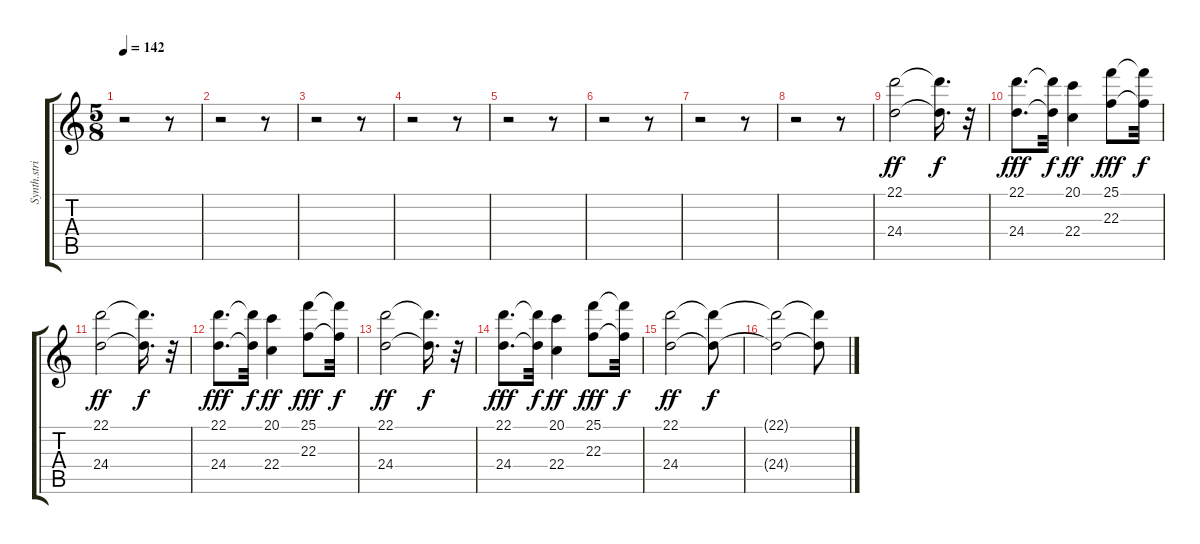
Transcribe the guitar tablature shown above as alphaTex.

\track ("Synth.strings                       " "Synth.stri") {instrument synthstrings1}
\staff {score tabs}
\tuning (E4 B3 G3 D3 A2 E2) {hide}
\ts (5 8)
\tempo 142
\clef g2
\ks c
r.2{dy ff} r.8 |
r.2 r.8 |
r.2 r.8 |
r.2 r.8 |
r.2 r.8 |
r.2 r.8 |
r.2 r.8 |
r.2 r.8 |
(22.1 24.4).2 (22.1{t} 24.4{t}).16{d dy f} r.32 |
(22.1 24.4).8{d dy fff} (22.1{t} 24.4{t}).32{dy f} (20.1 22.4).4{dy ff} (25.1 22.3).8{dy fff} (25.1{t} 22.3{t}).32{dy f} |
(22.1 24.4).2{dy ff} (22.1{t} 24.4{t}).16{d dy f} r.32 |
(22.1 24.4).8{d dy fff} (22.1{t} 24.4{t}).32{dy f} (20.1 22.4).4{dy ff} (25.1 22.3).8{dy fff} (25.1{t} 22.3{t}).32{dy f} |
(22.1 24.4).2{dy ff} (22.1{t} 24.4{t}).16{d dy f} r.32 |
(22.1 24.4).8{d dy fff} (22.1{t} 24.4{t}).32{dy f} (20.1 22.4).4{dy ff} (25.1 22.3).8{dy fff} (25.1{t} 22.3{t}).32{dy f} |
(22.1 24.4).2{dy ff} (22.1{t} 24.4{t}).8{dy f} |
(22.1{t} 24.4{t}).2 (22.1{t} 24.4{t}).8
